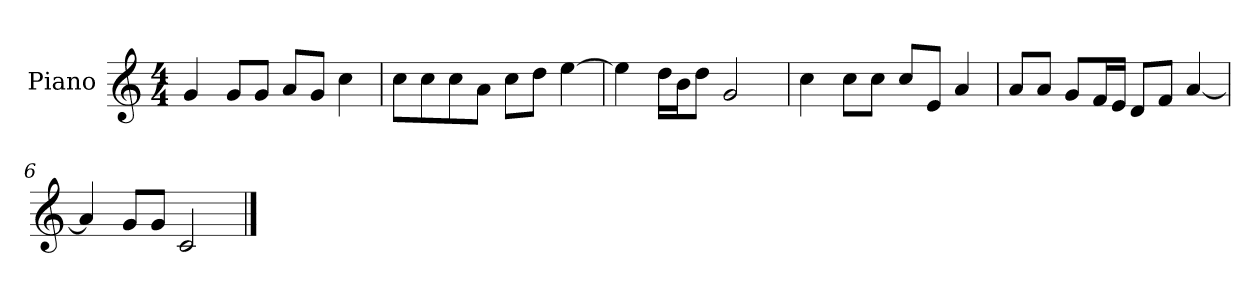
**kern
*part1
*staff1
*I"Piano
*I'P-no
*clefG2
*k[]
*M4/4
*MM90
=1
4g/
8g/L
8g/J
8a/L
8g/J
4cc\
=2
8cc\L
8cc\
8cc\
8a\J
8cc\L
8dd\J
[4ee\
=3
4ee\]
16dd\LL
16b\J
8dd\J
2g/
=4
4cc\
8cc\L
8cc\J
8cc/L
8e/J
4a/
=5
8a/L
8a/J
8g/L
16f/L
16e/JJ
8d/L
8f/J
[4a/
=6
4a/]
8g/L
8g/J
2c/
==
*-
